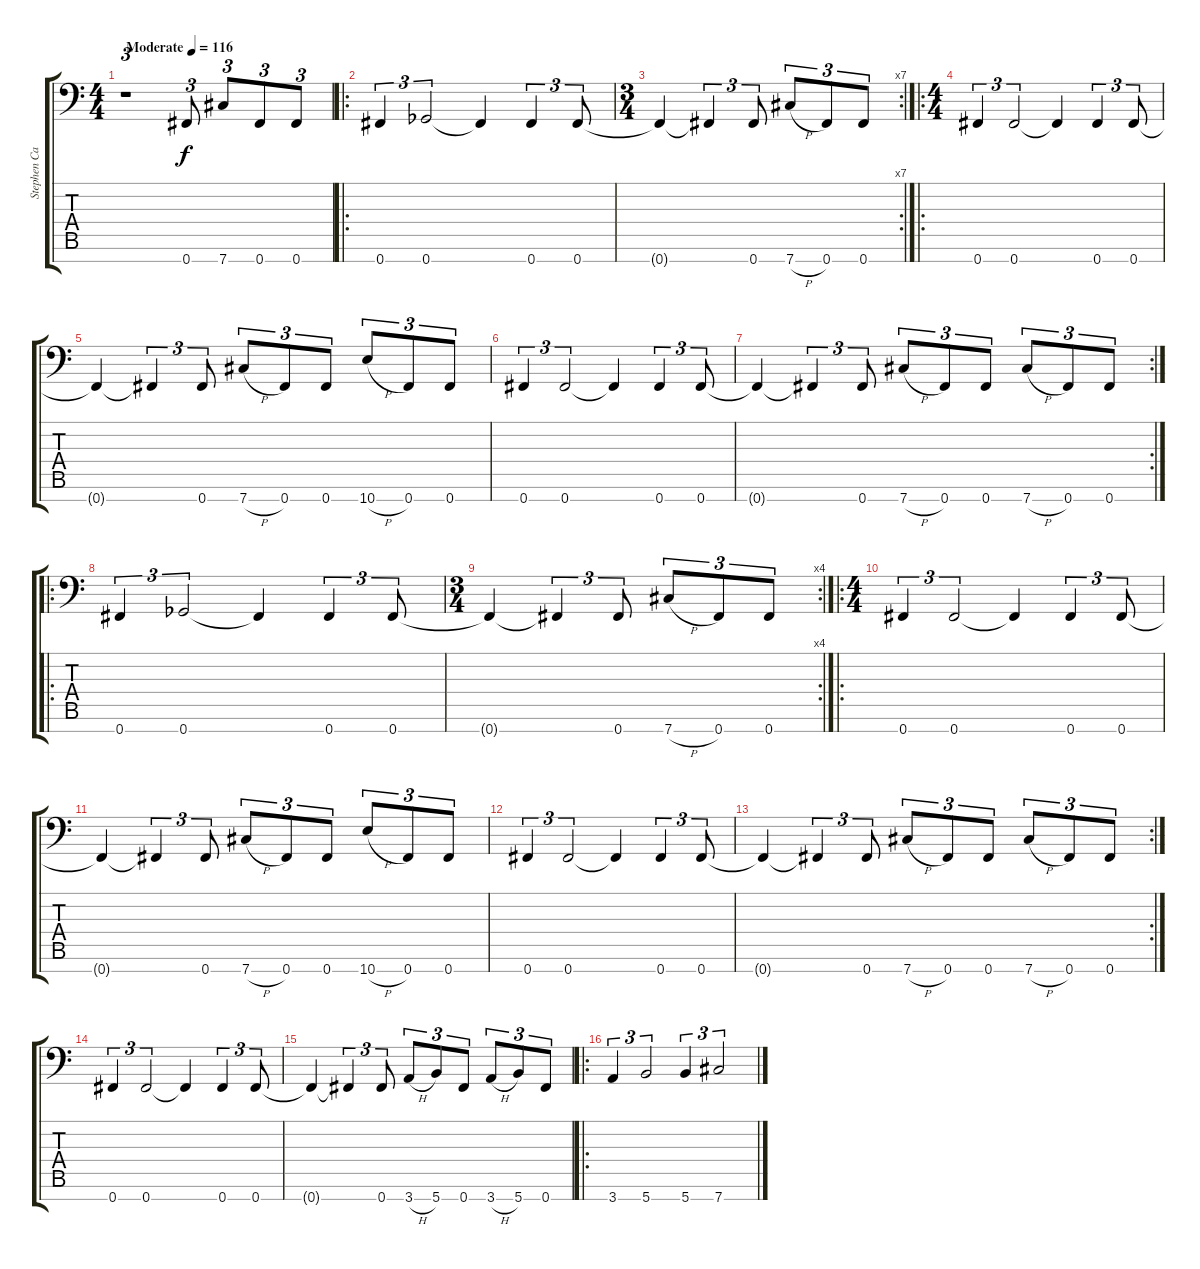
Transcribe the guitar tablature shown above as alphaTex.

\track ("Stephen Carpener (Eight string shown as " "Stephen Ca") {instrument distortionguitar}
\staff {score tabs}
\tuning (B3 G3 D3 A2 E2 B1 Gb1) {hide}
\ts (4 4)
\tempo (116 "Moderate")
\clef f4
\ks c
r.1{tu (3 2) dy f instrument distortionguitar} 0.7.8{tu (3 2)} 7.7.8{tu (3 2)} 0.7.8{tu (3 2)} 0.7.8{tu (3 2)} |
\ro
0.7.4{tu (3 2)} 0.7{acc b}.2{tu (3 2)} 0.7{t}.4 0.7.4{tu (3 2)} 0.7.8{tu (3 2)} |
\rc 7
\ts (3 4)
0.7{t}.4 0.7{t}.4{tu (3 2)} 0.7.8{tu (3 2)} 7.7{h}.8{tu (3 2)} 0.7.8{tu (3 2)} 0.7.8{tu (3 2)} |
\ro
\ts (4 4)
0.7.4{tu (3 2)} 0.7.2{tu (3 2)} 0.7{t}.4 0.7.4{tu (3 2)} 0.7.8{tu (3 2)} |
0.7{t}.4 0.7{t}.4{tu (3 2)} 0.7.8{tu (3 2)} 7.7{h}.8{tu (3 2)} 0.7.8{tu (3 2)} 0.7.8{tu (3 2)} 10.7{h}.8{tu (3 2)} 0.7.8{tu (3 2)} 0.7.8{tu (3 2)} |
0.7.4{tu (3 2)} 0.7.2{tu (3 2)} 0.7{t}.4 0.7.4{tu (3 2)} 0.7.8{tu (3 2)} |
\rc 2
0.7{t}.4 0.7{t}.4{tu (3 2)} 0.7.8{tu (3 2)} 7.7{h}.8{tu (3 2)} 0.7.8{tu (3 2)} 0.7.8{tu (3 2)} 7.7{h}.8{tu (3 2)} 0.7.8{tu (3 2)} 0.7.8{tu (3 2)} |
\ro
0.7.4{tu (3 2)} 0.7{acc b}.2{tu (3 2)} 0.7{t}.4 0.7.4{tu (3 2)} 0.7.8{tu (3 2)} |
\rc 4
\ts (3 4)
0.7{t}.4 0.7{t}.4{tu (3 2)} 0.7.8{tu (3 2)} 7.7{h}.8{tu (3 2)} 0.7.8{tu (3 2)} 0.7.8{tu (3 2)} |
\ro
\ts (4 4)
0.7.4{tu (3 2)} 0.7.2{tu (3 2)} 0.7{t}.4 0.7.4{tu (3 2)} 0.7.8{tu (3 2)} |
0.7{t}.4 0.7{t}.4{tu (3 2)} 0.7.8{tu (3 2)} 7.7{h}.8{tu (3 2)} 0.7.8{tu (3 2)} 0.7.8{tu (3 2)} 10.7{h}.8{tu (3 2)} 0.7.8{tu (3 2)} 0.7.8{tu (3 2)} |
0.7.4{tu (3 2)} 0.7.2{tu (3 2)} 0.7{t}.4 0.7.4{tu (3 2)} 0.7.8{tu (3 2)} |
\rc 2
0.7{t}.4 0.7{t}.4{tu (3 2)} 0.7.8{tu (3 2)} 7.7{h}.8{tu (3 2)} 0.7.8{tu (3 2)} 0.7.8{tu (3 2)} 7.7{h}.8{tu (3 2)} 0.7.8{tu (3 2)} 0.7.8{tu (3 2)} |
0.7.4{tu (3 2)} 0.7.2{tu (3 2)} 0.7{t}.4 0.7.4{tu (3 2)} 0.7.8{tu (3 2)} |
0.7{t}.4 0.7{t}.4{tu (3 2)} 0.7.8{tu (3 2)} 3.7{h}.8{tu (3 2)} 5.7.8{tu (3 2)} 0.7.8{tu (3 2)} 3.7{h}.8{tu (3 2)} 5.7.8{tu (3 2)} 0.7.8{tu (3 2)} |
\ro
3.7.4{tu (3 2)} 5.7.2{tu (3 2)} 5.7.4{tu (3 2)} 7.7.2{tu (3 2)}
